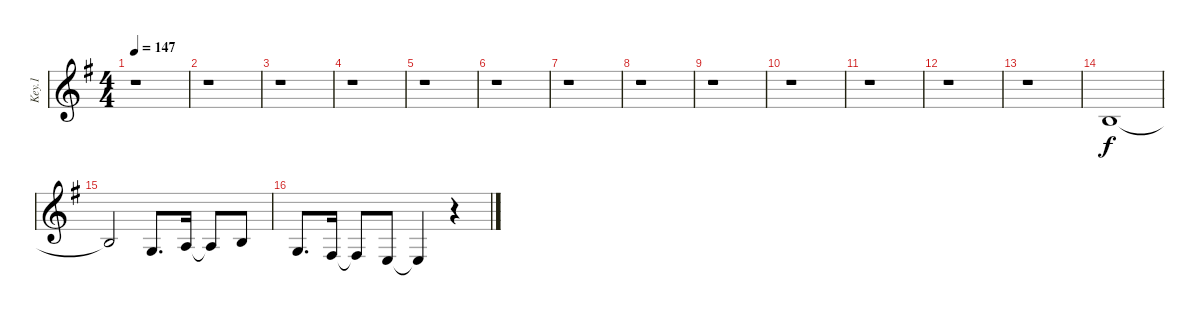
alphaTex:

\track ("Key.1" "Key.1") {instrument lead6voice}
\staff {score}
\tuning (E4 B3 G3 D3 A2 E2) {hide}
\ts (4 4)
\tempo 147
\clef g2
\ks eminor
r.1{dy f} |
r.1 |
r.1 |
r.1 |
r.1 |
r.1 |
r.1 |
r.1 |
r.1 |
r.1 |
r.1 |
r.1 |
r.1 |
0.2.1 |
0.2{t}.2 0.3.8{d} 2.3.16 2.3{t}.8 0.2.8 |
0.3.8{d} 4.4.16 4.4{t}.8 2.4.8 2.4{t}.4 r.4
